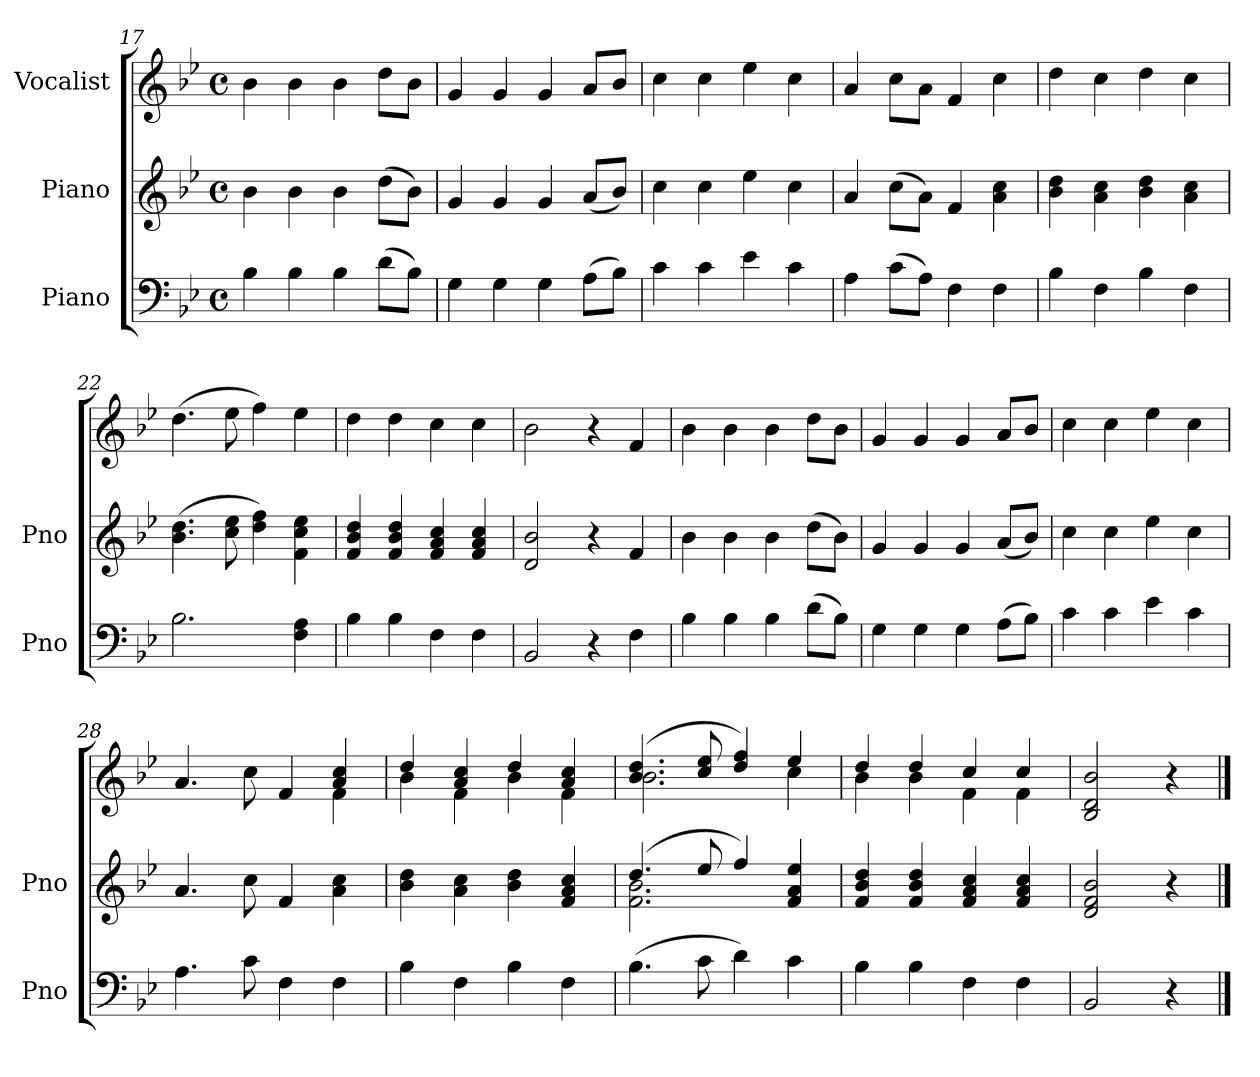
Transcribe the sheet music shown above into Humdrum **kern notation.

**kern	**kern	**kern
*part3	*part2	*part1
*staff3	*staff2	*staff1
*I"Piano	*I"Piano	*I"Vocalist
*I'Pno	*I'Pno	*
*clefF4	*clefG2	*clefG2
*k[b-e-]	*k[b-e-]	*k[b-e-]
*B-:	*B-:	*B-:
*M4/4	*M4/4	*M4/4
*met(c)	*met(c)	*met(c)
=17	=17	=17
4B-	4b-	4b-
4B-	4b-	4b-
4B-	4b-	4b-
(8dL	(8ddL	8ddL
8B-J)	8b-J)	8b-J
=18	=18	=18
4G	4g	4g
4G	4g	4g
4G	4g	4g
(8AL	(8aL	8aL
8B-J)	8b-J)	8b-J
=19	=19	=19
4c	4cc	4cc
4c	4cc	4cc
4e-	4ee-	4ee-
4c	4cc	4cc
=20	=20	=20
4A	4a	4a
(8cL	(8ccL	8ccL
8AJ)	8aJ)	8aJ
4F	4f	4f
4F	4a 4cc	4cc
=21	=21	=21
4B-	4b- 4dd	4dd
4F	4a 4cc	4cc
4B-	4b- 4dd	4dd
4F	4a 4cc	4cc
=22	=22	=22
2.B-	(4.b- 4.dd	(4.dd
.	8cc 8ee-	8ee-
.	4dd 4ff)	4ff)
4F 4A	4f 4cc 4ee-	4ee-
=23	=23	=23
4B-	4f 4b- 4dd	4dd
4B-	4f 4b- 4dd	4dd
4F	4f 4a 4cc	4cc
4F	4f 4a 4cc	4cc
=24	=24	=24
2BB-	2d 2b-	2b-
4r	4r	4r
4F	4f	4f
=25	=25	=25
4B-	4b-	4b-
4B-	4b-	4b-
4B-	4b-	4b-
(8dL	(8ddL	8ddL
8B-J)	8b-J)	8b-J
=26	=26	=26
4G	4g	4g
4G	4g	4g
4G	4g	4g
(8AL	(8aL	8aL
8B-J)	8b-J)	8b-J
=27	=27	=27
4c	4cc	4cc
4c	4cc	4cc
4e-	4ee-	4ee-
4c	4cc	4cc
=28	=28	=28
*	*	*^
4.A	4.a	4.a	2.ryy
8c	8cc	8cc	.
4F	4f	4f	.
4F	4a 4cc	4a 4cc	4f
=29	=29	=29	=29
4B-	4b- 4dd	4dd	4b-
4F	4a 4cc	4a 4cc	4f
4B-	4b- 4dd	4dd	4b-
4F	4f 4a 4cc	4a 4cc	4f
=30	=30	=30	=30
*	*^	*	*
(4.B-	(4.dd	2.f 2.b-	(4.b- 4.dd	2.b-
8c	8ee-	.	8cc 8ee-	.
4d)	4ff)	.	4dd 4ff)	.
4c	4ryy	4f 4a 4ee-	4ee-	4cc
*	*v	*v	*	*
=31	=31	=31	=31
4B-	4f 4b- 4dd	4dd	4b-
4B-	4f 4b- 4dd	4dd	4b-
4F	4f 4a 4cc	4cc	4f
4F	4f 4a 4cc	4cc	4f
*	*	*v	*v
=32	=32	=32
2BB-	2d 2f 2b-	2B- 2d 2b-
4r	4r	4r
==	==	==
*-	*-	*-
